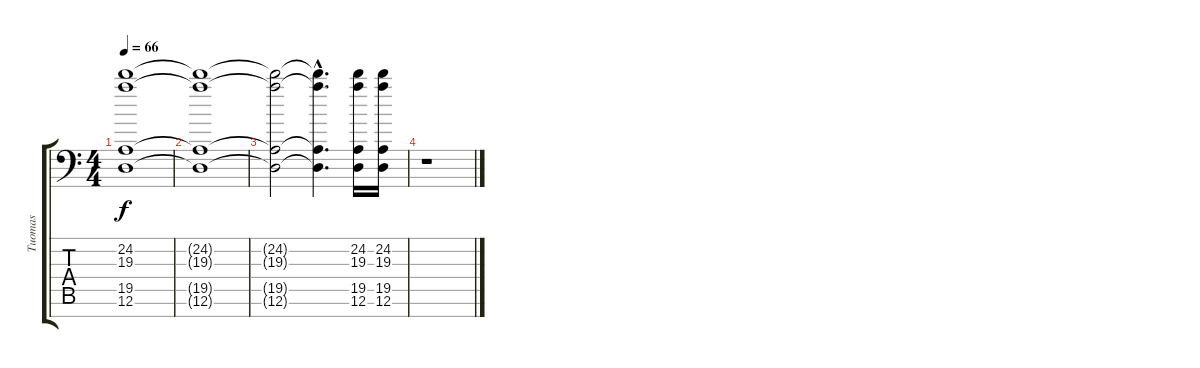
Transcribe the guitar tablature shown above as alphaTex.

\track ("Tuomas" "Tuomas") {instrument stringensemble1}
\staff {score tabs}
\tuning (D4 D4 D4 D2 D2 D2 D1) {hide}
\ts (4 4)
\tempo 66
\clef f4
\ks c
(24.2{t} 19.3{t} 19.5{t} 12.6{t}).1{dy f} |
(24.2{t} 19.3{t} 19.5{t} 12.6{t}).1 |
(24.2{t} 19.3{t} 19.5{t} 12.6{t}).2 (24.2{hac t} 19.3{hac t} 19.5{hac t} 12.6{hac t}).4{d} (24.2 19.3 19.5 12.6).16 (24.2 19.3 19.5 12.6).16 |
r.1
